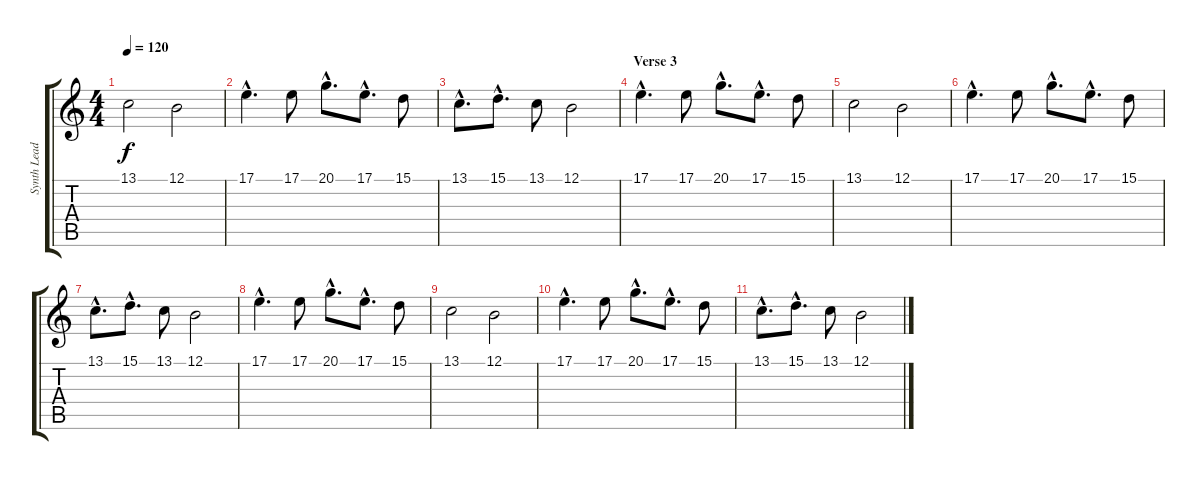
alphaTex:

\track ("Synth Lead" "Synth Lead") {instrument celesta}
\staff {score tabs}
\tuning (B3 Gb3 D3 A2 E2 B1) {hide}
\ts (4 4)
\tempo 120
\clef g2
\ks c
13.1.2{dy f} 12.1.2 |
17.1{hac}.4{d} 17.1.8 20.1{hac}.8{d} 17.1{hac}.8{d} 15.1.8 |
13.1{hac}.8{d} 15.1{hac}.8{d} 13.1.8 12.1.2 |
\section ("" "Verse 3")
17.1{hac}.4{d instrument celesta} 17.1.8 20.1{hac}.8{d} 17.1{hac}.8{d} 15.1.8 |
13.1.2 12.1.2 |
17.1{hac}.4{d} 17.1.8 20.1{hac}.8{d} 17.1{hac}.8{d} 15.1.8 |
13.1{hac}.8{d} 15.1{hac}.8{d} 13.1.8 12.1.2 |
17.1{hac}.4{d} 17.1.8 20.1{hac}.8{d} 17.1{hac}.8{d} 15.1.8 |
13.1.2 12.1.2 |
17.1{hac}.4{d} 17.1.8 20.1{hac}.8{d} 17.1{hac}.8{d} 15.1.8 |
13.1{hac}.8{d} 15.1{hac}.8{d} 13.1.8 12.1.2
